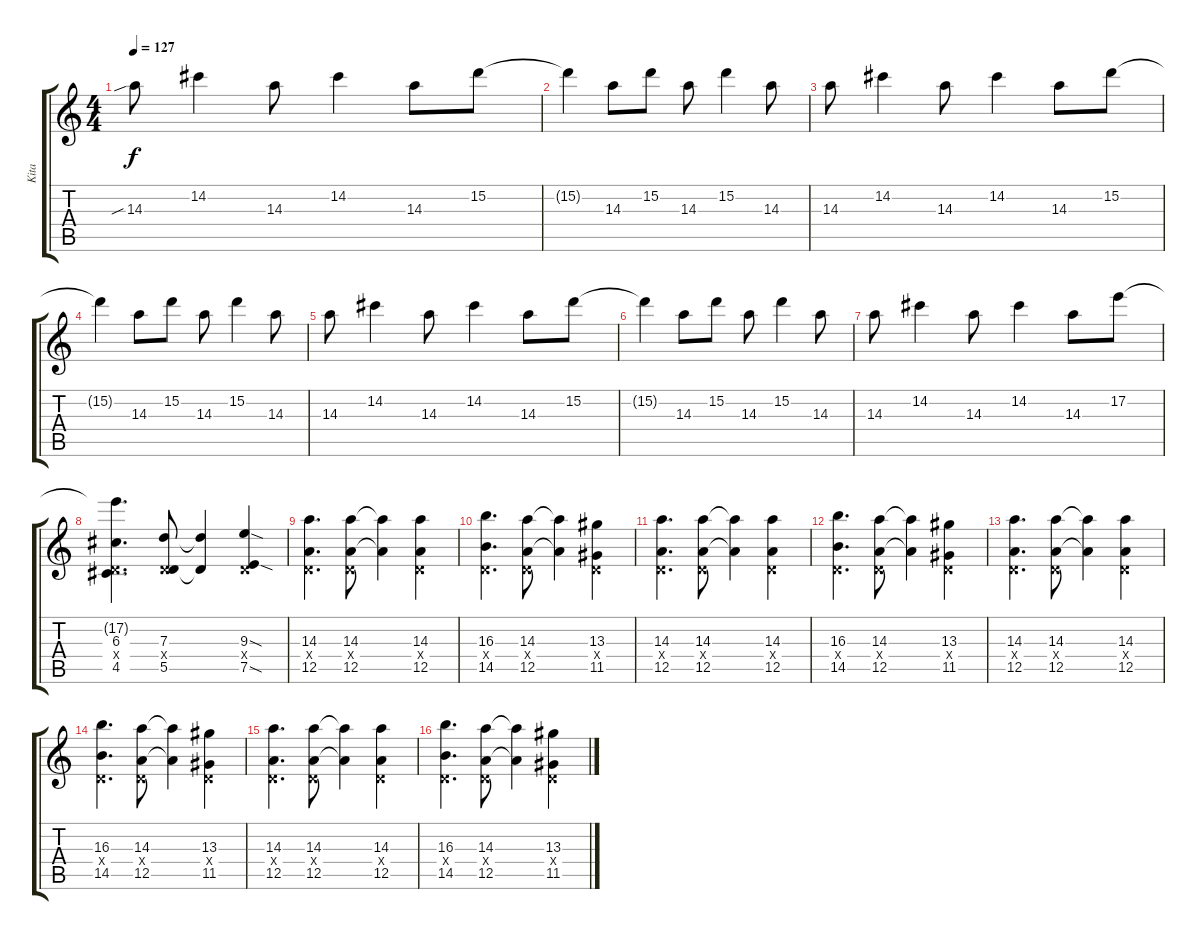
\track ("Kita" "Kita") {instrument electricguitarjazz}
\staff {score tabs}
\tuning (E4 B3 G3 D3 A2 E2) {hide}
\ts (4 4)
\tempo 127
\clef g2
\ks c
14.3{sib}.8{dy f} 14.2.4 14.3.8 14.2.4 14.3.8 15.2.8 |
15.2{t}.4 14.3.8 15.2.8 14.3.8 15.2.4 14.3.8 |
14.3.8 14.2.4 14.3.8 14.2.4 14.3.8 15.2.8 |
15.2{t}.4 14.3.8 15.2.8 14.3.8 15.2.4 14.3.8 |
14.3.8 14.2.4 14.3.8 14.2.4 14.3.8 15.2.8 |
15.2{t}.4 14.3.8 15.2.8 14.3.8 15.2.4 14.3.8 |
14.3.8 14.2.4 14.3.8 14.2.4 14.3.8 17.2.8 |
(17.2{t} 6.3 0.4{x} 4.5).4{d} (7.3 0.4{x} 5.5).8 (7.3{t} 5.5{t}).4 (9.3{sod} 0.4{x} 7.5{sod}).4 |
(14.3 0.4{x} 12.5).4{d} (14.3 0.4{x} 12.5).8 (14.3{t} 12.5{t}).4 (14.3 0.4{x} 12.5).4 |
(16.3 0.4{x} 14.5).4{d} (14.3 0.4{x} 12.5).8 (14.3{t} 12.5{t}).4 (13.3 0.4{x} 11.5).4 |
(14.3 0.4{x} 12.5).4{d} (14.3 0.4{x} 12.5).8 (14.3{t} 12.5{t}).4 (14.3 0.4{x} 12.5).4 |
(16.3 0.4{x} 14.5).4{d} (14.3 0.4{x} 12.5).8 (14.3{t} 12.5{t}).4 (13.3 0.4{x} 11.5).4 |
(14.3 0.4{x} 12.5).4{d} (14.3 0.4{x} 12.5).8 (14.3{t} 12.5{t}).4 (14.3 0.4{x} 12.5).4 |
(16.3 0.4{x} 14.5).4{d} (14.3 0.4{x} 12.5).8 (14.3{t} 12.5{t}).4 (13.3 0.4{x} 11.5).4 |
(14.3 0.4{x} 12.5).4{d} (14.3 0.4{x} 12.5).8 (14.3{t} 12.5{t}).4 (14.3 0.4{x} 12.5).4 |
(16.3 0.4{x} 14.5).4{d} (14.3 0.4{x} 12.5).8 (14.3{t} 12.5{t}).4 (13.3 0.4{x} 11.5).4
